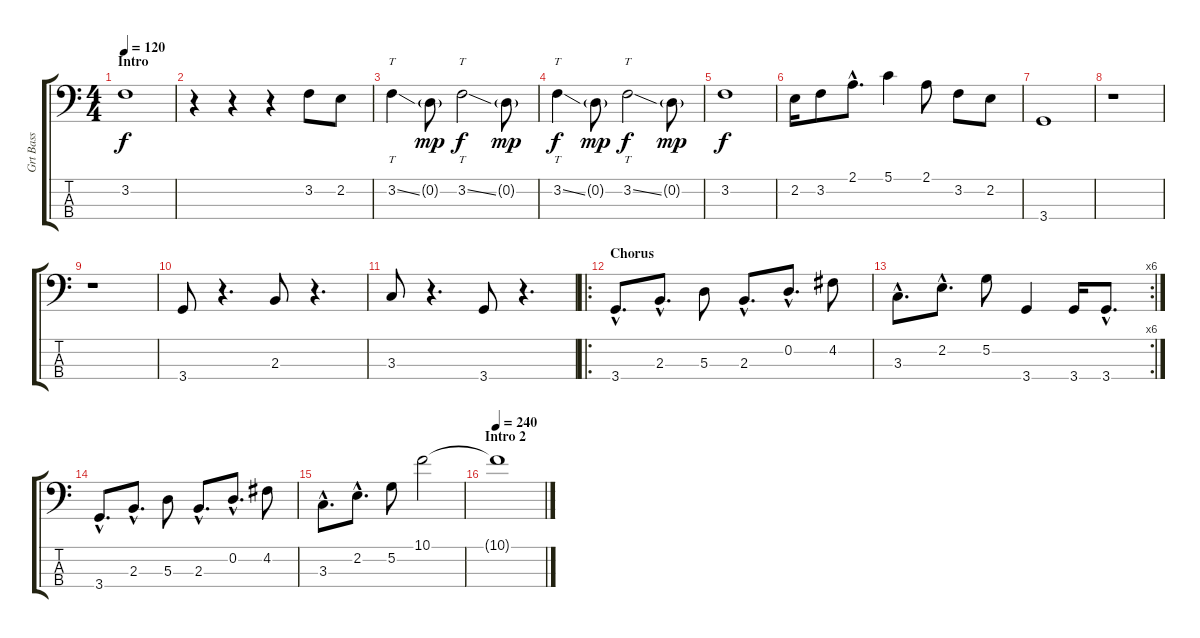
\track ("Grt Bass" "Grt Bass") {instrument electricbassfinger}
\staff {score tabs}
\tuning (G2 D2 A1 E1) {hide}
\ts (4 4)
\section ("" "Intro")
\tempo 120
\clef f4
\ks c
3.2.1{dy f instrument electricbassfinger} |
r.4 r.4 r.4 3.2.8 2.2.8 |
3.2{ss}.4{tt} 0.2{g}.8{dy mp} 3.2{ss}.2{tt dy f} 0.2{g}.8{dy mp} |
3.2{ss}.4{tt dy f} 0.2{g}.8{dy mp} 3.2{ss}.2{tt dy f} 0.2{g}.8{dy mp} |
3.2.1{dy f} |
2.2.16 3.2.8 2.1{hac}.8{d} 5.1.4 2.1.8 3.2.8 2.2.8 |
3.4.1 |
r.1 |
r.1 |
3.4.8 r.4{d} 2.3.8 r.4{d} |
3.3.8 r.4{d} 3.4.8 r.4{d} |
\ro
\section ("" "Chorus")
3.4{hac}.8{d} 2.3{hac}.8{d} 5.3.8 2.3{hac}.8{d} 0.2{hac}.8{d} 4.2.8 |
\rc 6
3.3{hac}.8{d} 2.2{hac}.8{d} 5.2.8 3.4.4 3.4.16 3.4{hac}.8{d} |
3.4{hac}.8{d} 2.3{hac}.8{d} 5.3.8 2.3{hac}.8{d} 0.2{hac}.8{d} 4.2.8 |
3.3{hac}.8{d} 2.2{hac}.8{d} 5.2.8 10.1.2 |
\section ("" "Intro 2")
\tempo 240
10.1{t}.1
